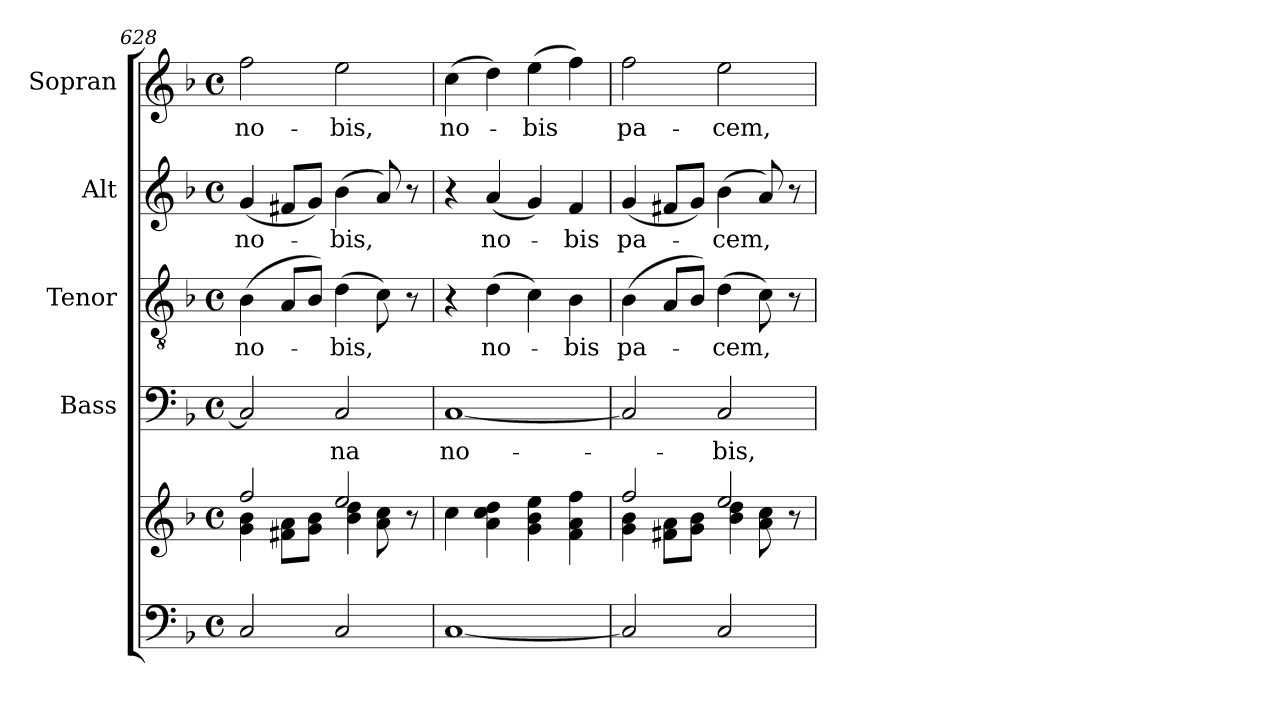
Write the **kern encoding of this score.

**kern	**kern	**kern	**text	**kern	**text	**kern	**text	**kern	**text
*part5	*part5	*part4	*part4	*part3	*part3	*part2	*part2	*part1	*part1
*staff6	*staff5	*staff4	*staff4	*staff3	*staff3	*staff2	*staff2	*staff1	*staff1
*	*	*I"Bass	*	*I"Tenor	*	*I"Alt	*	*I"Sopran	*
*	*	*I'B.	*	*I'T.	*	*I'A.	*	*I'S.	*
!!LO:LB:g=z
*clefF4	*clefG2	*clefF4	*	*clefGv2	*	*clefG2	*	*clefG2	*
*k[b-]	*k[b-]	*k[b-]	*	*k[b-]	*	*k[b-]	*	*k[b-]	*
*F:	*F:	*F:	*	*F:	*	*F:	*	*F:	*
*M4/4	*M4/4	*M4/4	*	*M4/4	*	*M4/4	*	*M4/4	*
*met(c)	*met(c)	*met(c)	*	*met(c)	*	*met(c)	*	*met(c)	*
=628	=628	=628	=628	=628	=628	=628	=628	=628	=628
*	*^	*	*	*	*	*	*	*	*
!	!	!	!	!	!	!LO:LY:b	!	!LO:LY:b	!	!LO:LY:b
2C/	2ff/	4g\ 4b-\	2C/]	.	(>4B-\	no-	(<4g/	no-	2ff\	no-
.	.	8f#X\ 8a\L	.	.	8A/L	.	8f#X/L	.	.	.
.	.	8g\ 8b-\J	.	.	8B-/J)	.	8g/J)	.	.	.
!	!	!	!	!LO:LY:b	!	!LO:LY:b	!	!LO:LY:b	!	!LO:LY:b
2C/	2ee/	4b-\ 4dd\	2C/	-na	(>4d\	-bis,	(>4b-\	-bis,	2ee\	-bis,
.	.	8a\ 8cc\	.	.	8c\)	.	8a/)	.	.	.
.	.	8ra	.	.	8r	.	8r	.	.	.
=629	=629	=629	=629	=629	=629	=629	=629	=629	=629	=629
!	!	!	!	!LO:LY:b	!	!	!	!	!	!LO:LY:b
*	*v	*v	*	*	*	*	*	*	*	*
[1C	4cc\	[1C	no-	4r	.	4r	.	(>4cc\	no-
!	!	!	!	!	!LO:LY:b	!	!LO:LY:b	!	!
.	4a\ 4cc\ 4dd\	.	.	(>4d\	no-	(<4a/	no-	4dd\)	.
!	!	!	!	!	!	!	!	!	!LO:LY:b
.	4g\ 4b-\ 4ee\	.	.	4c\)	.	4g/)	.	(>4ee\	-bis
!	!	!	!	!	!LO:LY:b	!	!LO:LY:b	!	!
.	4f\ 4a\ 4ff\	.	.	4B-\	-bis	4f/	-bis	4ff\)	.
=630	=630	=630	=630	=630	=630	=630	=630	=630	=630
*	*^	*	*	*	*	*	*	*	*
!	!	!	!	!	!	!LO:LY:b	!	!LO:LY:b	!	!LO:LY:b
2C/]	2ff/	4g\ 4b-\	2C/]	.	(>4B-\	pa-	(<4g/	pa-	2ff\	pa-
.	.	8f#X\ 8a\L	.	.	8A/L	.	8f#X/L	.	.	.
.	.	8g\ 8b-\J	.	.	8B-/J)	.	8g/J)	.	.	.
!	!	!	!	!LO:LY:b	!	!LO:LY:b	!	!LO:LY:b	!	!LO:LY:b
2C/	2ee/	4b-\ 4dd\	2C/	-bis,	(>4d\	-cem,	(>4b-\	-cem,	2ee\	-cem,
.	.	8a\ 8cc\	.	.	8c\)	.	8a/)	.	.	.
.	.	8ra	.	.	8r	.	8r	.	.	.
*	*v	*v	*	*	*	*	*	*	*	*
=	=	=	=	=	=	=	=	=	=
*-	*-	*-	*-	*-	*-	*-	*-	*-	*-
